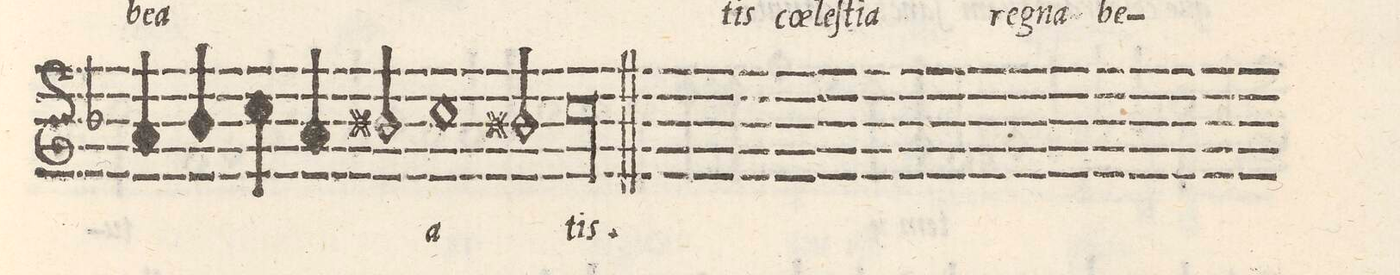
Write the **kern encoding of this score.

**kern	**text
*I"CANTVS	*
*clefG2	*
*k[b-]	*
*met(C)	*
*M2/1	*
=44-	=44-
4a/	.
4b-/	.
4cc\	.
4a/	.
2bn/	.
1cc\	-a-
=45-	=45-
2bn/	.
1cc\l	-tis.
==	==
*-	*-
